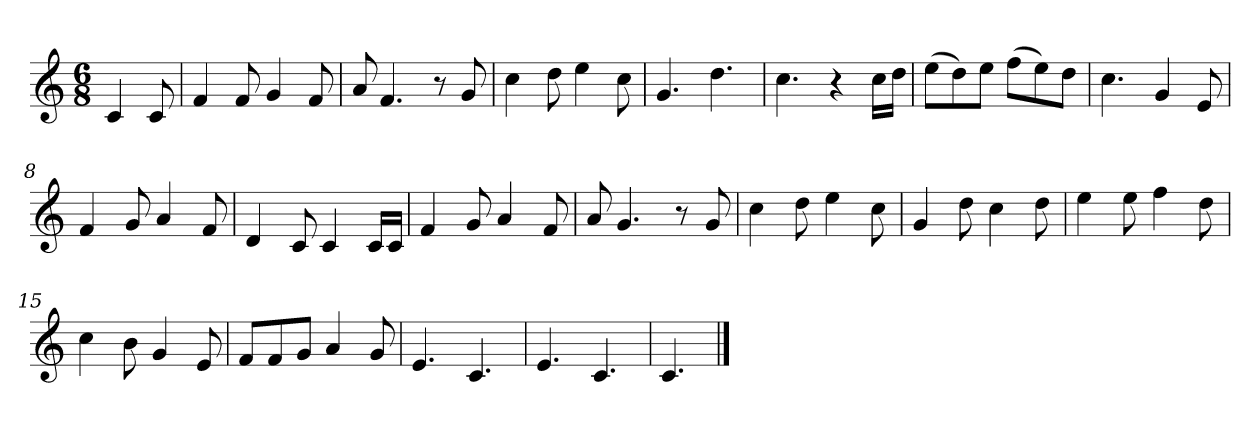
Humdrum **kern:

**kern
*part1
*staff1
*clefG2
*k[]
*C:
*M6/8
*MM110
=
4c
8c
=1
4f
8f
4g
8f
=2
8a
4.f
8r
8g
=3
4cc
8dd
4ee
8cc
=4
4.g
4.dd
=5
4.cc
4r
16cc\LL
16dd\JJ
=6
(8ee\L
8dd\)
8ee\J
(8ff\L
8ee\)
8dd\J
=7
4.cc
4g
8e
=8
4f
8g
4a
8f
=9
4d
8c
4c
16c/LL
16c/JJ
=10
4f
8g
4a
8f
=11
8a
4.g
8r
8g
=12
4cc
8dd
4ee
8cc
=13
4g
8dd
4cc
8dd
=14
4ee
8ee
4ff
8dd
=15
4cc
8b
4g
8e
=16
8f/L
8f/
8g/J
4a
8g
=17
4.e
4.c
=18
4.e
4.c
=19
4.c
==
*-
